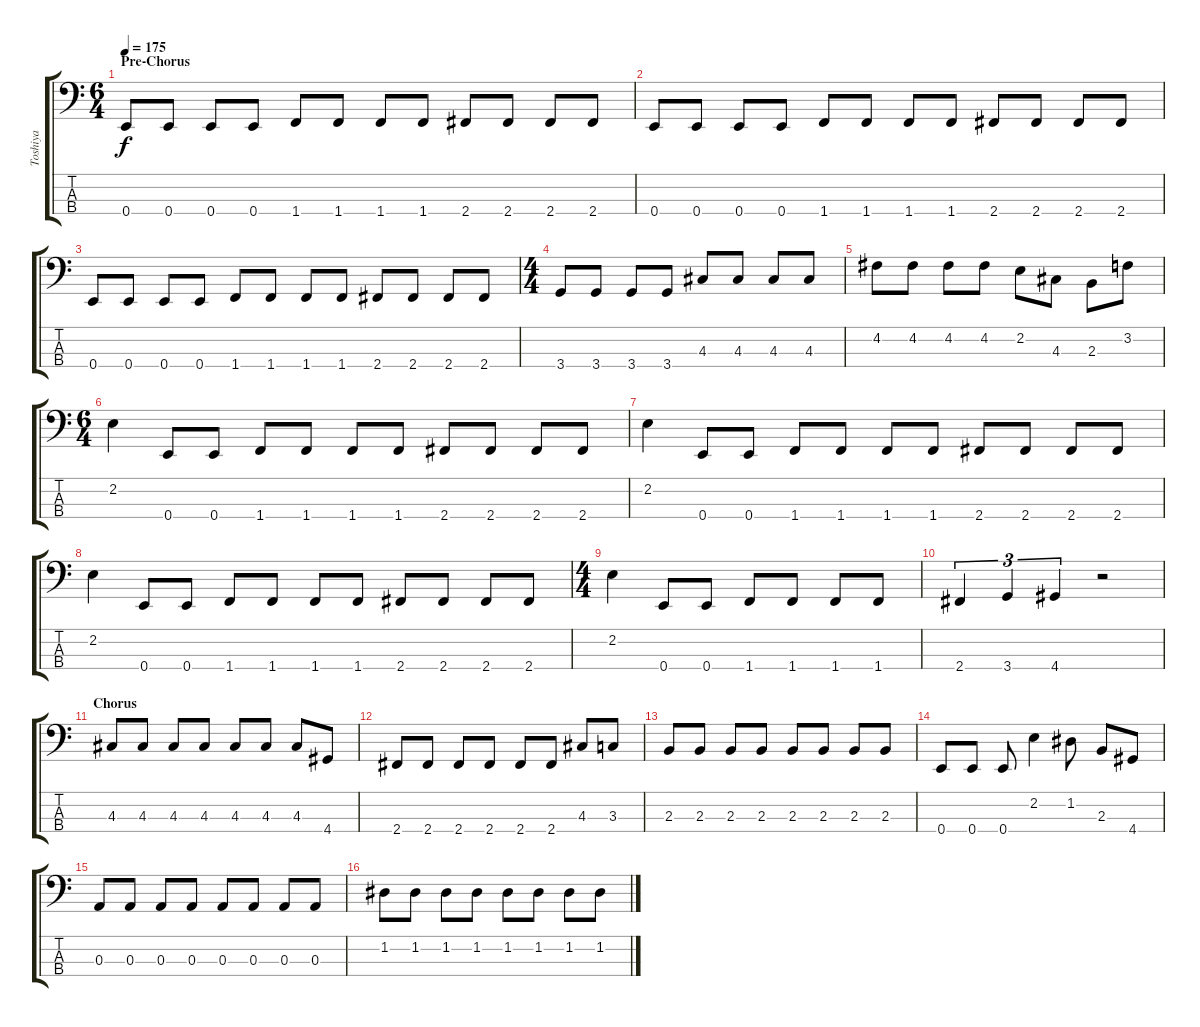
\track ("Toshiya" "Toshiya") {instrument electricbasspick}
\staff {score tabs}
\tuning (G2 D2 A1 E1) {hide}
\ts (6 4)
\section ("" "Pre-Chorus")
\tempo 175
\clef f4
\ks c
0.4.8{dy f} 0.4.8 0.4.8 0.4.8 1.4.8 1.4.8 1.4.8 1.4.8 2.4.8 2.4.8 2.4.8 2.4.8 |
0.4.8 0.4.8 0.4.8 0.4.8 1.4.8 1.4.8 1.4.8 1.4.8 2.4.8 2.4.8 2.4.8 2.4.8 |
0.4.8 0.4.8 0.4.8 0.4.8 1.4.8 1.4.8 1.4.8 1.4.8 2.4.8 2.4.8 2.4.8 2.4.8 |
\ts (4 4)
3.4.8 3.4.8 3.4.8 3.4.8 4.3.8 4.3.8 4.3.8 4.3.8 |
4.2.8 4.2.8 4.2.8 4.2.8 2.2.8 4.3.8 2.3.8 3.2.8 |
\ts (6 4)
2.2.4 0.4.8 0.4.8 1.4.8 1.4.8 1.4.8 1.4.8 2.4.8 2.4.8 2.4.8 2.4.8 |
2.2.4 0.4.8 0.4.8 1.4.8 1.4.8 1.4.8 1.4.8 2.4.8 2.4.8 2.4.8 2.4.8 |
2.2.4 0.4.8 0.4.8 1.4.8 1.4.8 1.4.8 1.4.8 2.4.8 2.4.8 2.4.8 2.4.8 |
\ts (4 4)
2.2.4 0.4.8 0.4.8 1.4.8 1.4.8 1.4.8 1.4.8 |
2.4.4{tu (3 2)} 3.4.4{tu (3 2)} 4.4.4{tu (3 2)} r.2 |
\section ("" "Chorus")
4.3.8 4.3.8 4.3.8 4.3.8 4.3.8 4.3.8 4.3.8 4.4.8 |
2.4.8 2.4.8 2.4.8 2.4.8 2.4.8 2.4.8 4.3.8 3.3.8 |
2.3.8 2.3.8 2.3.8 2.3.8 2.3.8 2.3.8 2.3.8 2.3.8 |
0.4.8 0.4.8 0.4.8 2.2.4 1.2.8 2.3.8 4.4.8 |
0.3.8 0.3.8 0.3.8 0.3.8 0.3.8 0.3.8 0.3.8 0.3.8 |
1.2.8 1.2.8 1.2.8 1.2.8 1.2.8 1.2.8 1.2.8 1.2.8
